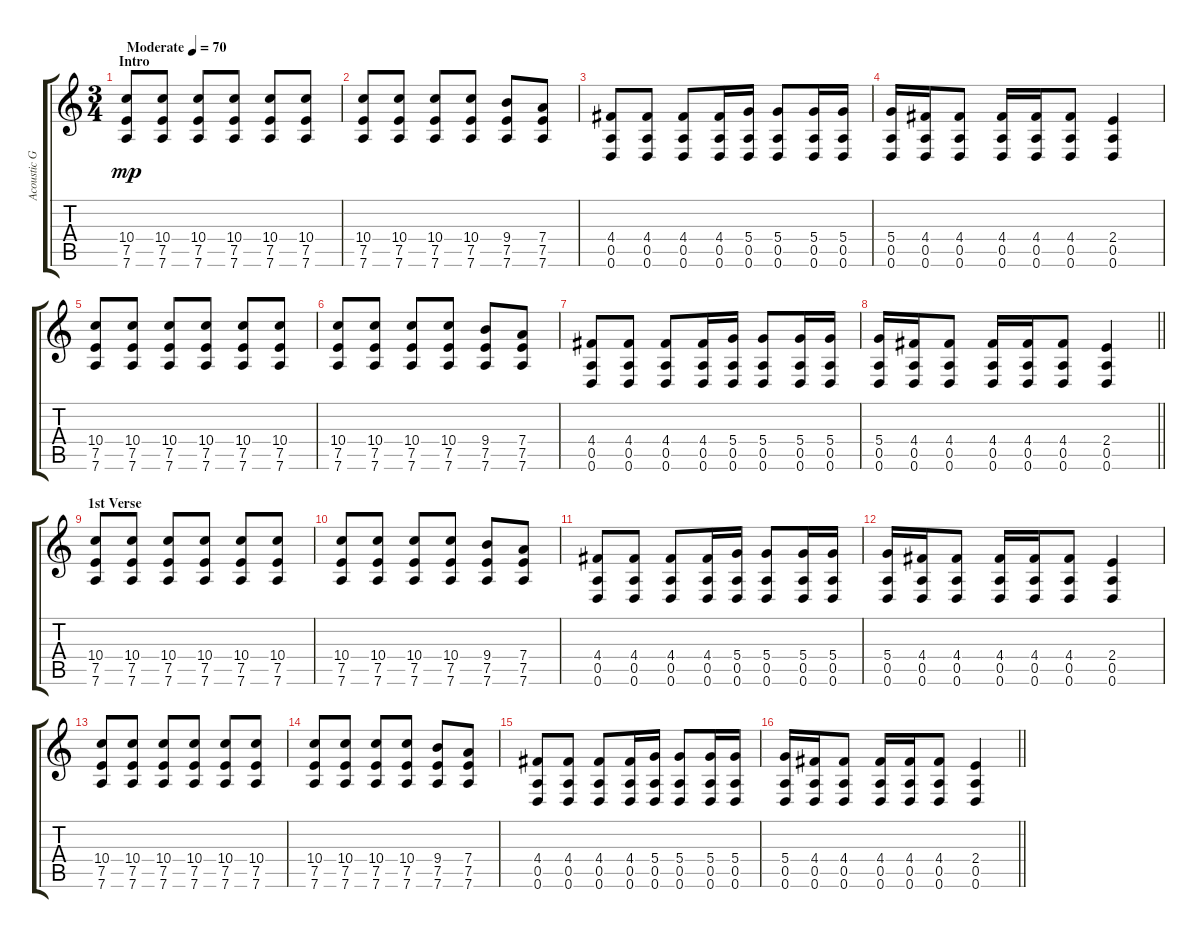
\track ("Acoustic Guitar (Mike)" "Acoustic G") {instrument acousticguitarsteel}
\staff {score tabs}
\tuning (E4 B3 G3 D3 A2 D2) {hide}
\ts (3 4)
\section ("" "Intro")
\tempo (70 "Moderate")
\clef g2
\ks c
(10.4 7.5 7.6).8{dy mp instrument acousticguitarsteel} (10.4 7.5 7.6).8 (10.4 7.5 7.6).8 (10.4 7.5 7.6).8 (10.4 7.5 7.6).8 (10.4 7.5 7.6).8 |
(10.4 7.5 7.6).8 (10.4 7.5 7.6).8 (10.4 7.5 7.6).8 (10.4 7.5 7.6).8 (9.4 7.5 7.6).8 (7.4 7.5 7.6).8 |
(4.4 0.5 0.6).8 (4.4 0.5 0.6).8 (4.4 0.5 0.6).8 (4.4 0.5 0.6).16 (5.4 0.5 0.6).16 (5.4 0.5 0.6).8 (5.4 0.5 0.6).16 (5.4 0.5 0.6).16 |
(5.4 0.5 0.6).16 (4.4 0.5 0.6).16 (4.4 0.5 0.6).8 (4.4 0.5 0.6).16 (4.4 0.5 0.6).16 (4.4 0.5 0.6).8 (2.4 0.5 0.6).4 |
(10.4 7.5 7.6).8 (10.4 7.5 7.6).8 (10.4 7.5 7.6).8 (10.4 7.5 7.6).8 (10.4 7.5 7.6).8 (10.4 7.5 7.6).8 |
(10.4 7.5 7.6).8 (10.4 7.5 7.6).8 (10.4 7.5 7.6).8 (10.4 7.5 7.6).8 (9.4 7.5 7.6).8 (7.4 7.5 7.6).8 |
(4.4 0.5 0.6).8 (4.4 0.5 0.6).8 (4.4 0.5 0.6).8 (4.4 0.5 0.6).16 (5.4 0.5 0.6).16 (5.4 0.5 0.6).8 (5.4 0.5 0.6).16 (5.4 0.5 0.6).16 |
\barLineRight lightlight
(5.4 0.5 0.6).16 (4.4 0.5 0.6).16 (4.4 0.5 0.6).8 (4.4 0.5 0.6).16 (4.4 0.5 0.6).16 (4.4 0.5 0.6).8 (2.4 0.5 0.6).4 |
\section ("" "1st Verse")
(10.4 7.5 7.6).8 (10.4 7.5 7.6).8 (10.4 7.5 7.6).8 (10.4 7.5 7.6).8 (10.4 7.5 7.6).8 (10.4 7.5 7.6).8 |
(10.4 7.5 7.6).8 (10.4 7.5 7.6).8 (10.4 7.5 7.6).8 (10.4 7.5 7.6).8 (9.4 7.5 7.6).8 (7.4 7.5 7.6).8 |
(4.4 0.5 0.6).8 (4.4 0.5 0.6).8 (4.4 0.5 0.6).8 (4.4 0.5 0.6).16 (5.4 0.5 0.6).16 (5.4 0.5 0.6).8 (5.4 0.5 0.6).16 (5.4 0.5 0.6).16 |
(5.4 0.5 0.6).16 (4.4 0.5 0.6).16 (4.4 0.5 0.6).8 (4.4 0.5 0.6).16 (4.4 0.5 0.6).16 (4.4 0.5 0.6).8 (2.4 0.5 0.6).4 |
(10.4 7.5 7.6).8 (10.4 7.5 7.6).8 (10.4 7.5 7.6).8 (10.4 7.5 7.6).8 (10.4 7.5 7.6).8 (10.4 7.5 7.6).8 |
(10.4 7.5 7.6).8 (10.4 7.5 7.6).8 (10.4 7.5 7.6).8 (10.4 7.5 7.6).8 (9.4 7.5 7.6).8 (7.4 7.5 7.6).8 |
(4.4 0.5 0.6).8 (4.4 0.5 0.6).8 (4.4 0.5 0.6).8 (4.4 0.5 0.6).16 (5.4 0.5 0.6).16 (5.4 0.5 0.6).8 (5.4 0.5 0.6).16 (5.4 0.5 0.6).16 |
\barLineRight lightlight
(5.4 0.5 0.6).16 (4.4 0.5 0.6).16 (4.4 0.5 0.6).8 (4.4 0.5 0.6).16 (4.4 0.5 0.6).16 (4.4 0.5 0.6).8 (2.4 0.5 0.6).4
